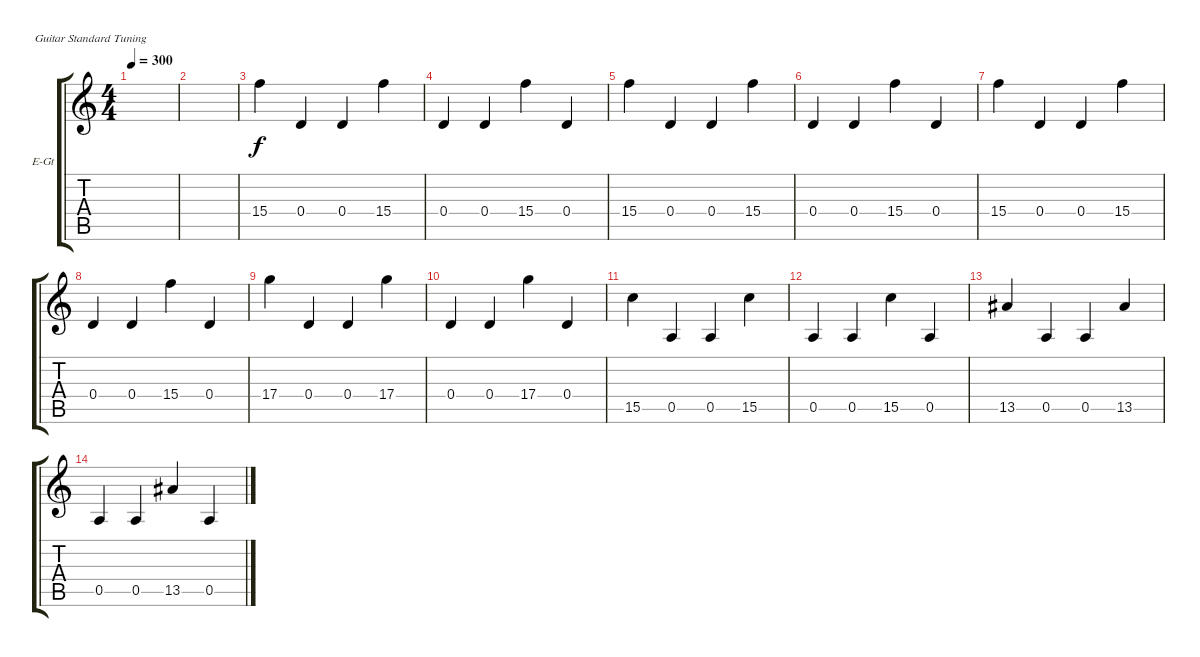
\defaultSystemsLayout 4
\bracketExtendMode groupsimilarinstruments
\firstSystemTrackNameOrientation horizontal
\otherSystemsTrackNameOrientation horizontal
\track ("Уауауау" "E-Gt") {instrument distortionguitar}
\staff {score tabs}
\tuning (E4 B3 G3 D3 A2 E2)
\ts (4 4)
\tempo 300
\clef g2
\ks c
|
|
15.4.4 0.4.4 0.4.4 15.4.4 |
0.4.4 0.4.4 15.4.4 0.4.4 |
15.4.4 0.4.4 0.4.4 15.4.4 |
0.4.4 0.4.4 15.4.4 0.4.4 |
15.4.4 0.4.4 0.4.4 15.4.4 |
0.4.4 0.4.4 15.4.4 0.4.4 |
17.4.4 0.4.4 0.4.4 17.4.4 |
0.4.4 0.4.4 17.4.4 0.4.4 |
15.5.4 0.5.4 0.5.4 15.5.4 |
0.5.4 0.5.4 15.5.4 0.5.4 |
13.5.4 0.5.4 0.5.4 13.5.4 |
0.5.4 0.5.4 13.5.4 0.5.4
